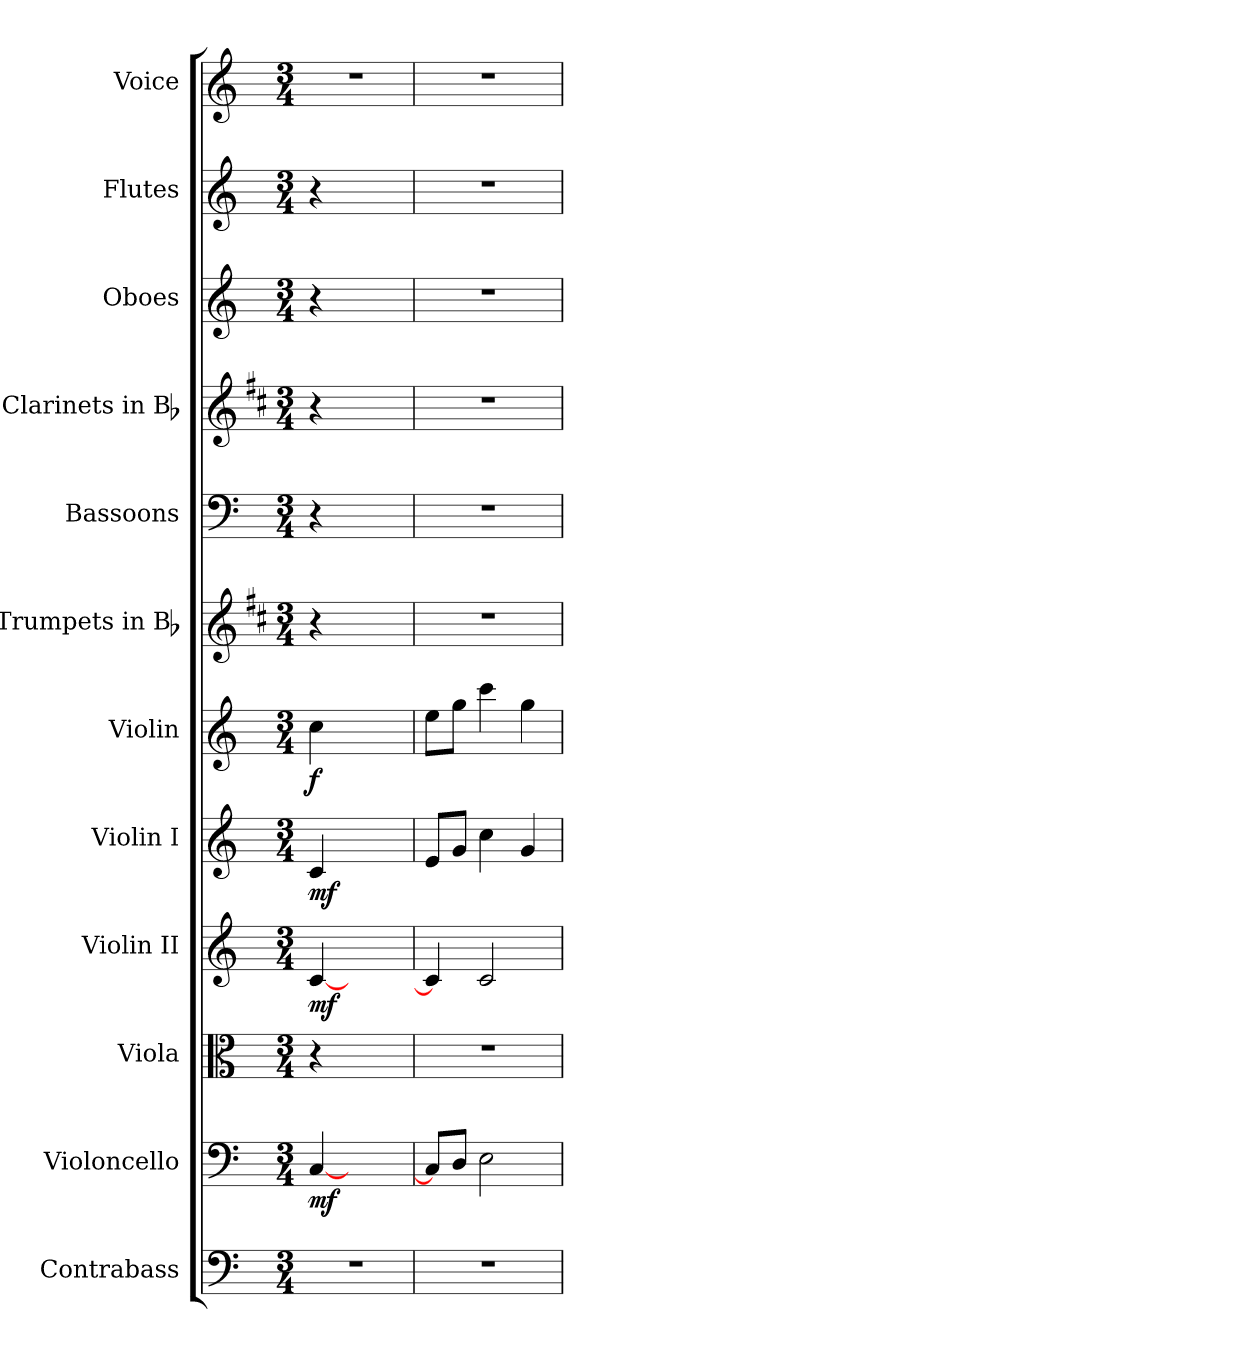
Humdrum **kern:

**kern	**kern	**dynam	**kern	**kern	**dynam	**kern	**dynam	**kern	**dynam	**kern	**kern	**kern	**kern	**kern	**kern
*part12	*part11	*part11	*part10	*part9	*part9	*part8	*part8	*part7	*part7	*part6	*part5	*part4	*part3	*part2	*part1
*staff12	*staff11	*staff11	*staff10	*staff9	*staff9	*staff8	*staff8	*staff7	*staff7	*staff6	*staff5	*staff4	*staff3	*staff2	*staff1
*I"Contrabass	*I"Violoncello	*	*I"Viola	*I"Violin II	*	*I"Violin I	*	*I"Violin	*	*I"Trumpets in Bb	*I"Bassoons	*I"Clarinets in Bb	*I"Oboes	*I"Flutes	*I"Voice
*I'Cb.	*I'Vc.	*	*I'Vla.	*I'Vln. II	*	*I'Vln. I	*	*I'Vln.	*	*I'Tpt.	*I'Bsn.	*I'Cl.	*I'Ob.	*I'Fl.	*I'Voice
!!LO:PB:g=z
*clefF4	*clefF4	*	*clefC3	*clefG2	*	*clefG2	*	*clefG2	*	*clefG2	*clefF4	*clefG2	*clefG2	*clefG2	*clefG2
*ITrd7c12	*	*	*	*	*	*	*	*	*	*ITrd1c2	*	*ITrd1c2	*	*	*
*k[]	*k[]	*	*k[]	*k[]	*	*k[]	*	*k[]	*	*k[]	*k[]	*k[]	*k[]	*k[]	*k[]
*C:	*C:	*	*C:	*C:	*	*C:	*	*C:	*	*C:	*C:	*C:	*C:	*C:	*C:
*M3/4	*M3/4	*	*M3/4	*M3/4	*	*M3/4	*	*M3/4	*	*M3/4	*M3/4	*M3/4	*M3/4	*M3/4	*M3/4
*MM82	*MM82	*	*MM82	*MM82	*	*MM82	*	*MM82	*	*MM82	*MM82	*MM82	*MM82	*MM82	*MM82
=	=	=	=	=	=	=	=	=	=	=	=	=	=	=	=
!LO:N:vis=1	!	!	!	!	!	!	!	!	!	!	!	!	!	!	!LO:N:vis=1
2.r	[4Ci/	mf	4r	[4ci/	mf	4ci/	mf	4cci\	f	4r	4r	4r	4r	4r	2.r
.	2ryy	.	2ryy	2ryy	.	2ryy	.	2ryy	.	2ryy	2ryy	2ryy	2ryy	2ryy	.
=1	=1	=1	=1	=1	=1	=1	=1	=1	=1	=1	=1	=1	=1	=1	=1
!LO:N:vis=1	!	!	!LO:N:vis=1	!	!	!	!	!	!	!LO:N:vis=1	!LO:N:vis=1	!LO:N:vis=1	!LO:N:vis=1	!LO:N:vis=1	!LO:N:vis=1
2.r	8Ci/L]	.	2.r	4ci/]	.	8ei/L	.	8eei\L	.	2.r	2.r	2.r	2.r	2.r	2.r
.	8Di/J	.	.	.	.	8gi/J	.	8ggi\J	.	.	.	.	.	.	.
.	2Ei\	.	.	2ci/	.	4cci\	.	4ccci\	.	.	.	.	.	.	.
.	.	.	.	.	.	4gi/	.	4ggi\	.	.	.	.	.	.	.
=	=	=	=	=	=	=	=	=	=	=	=	=	=	=	=
*-	*-	*-	*-	*-	*-	*-	*-	*-	*-	*-	*-	*-	*-	*-	*-
